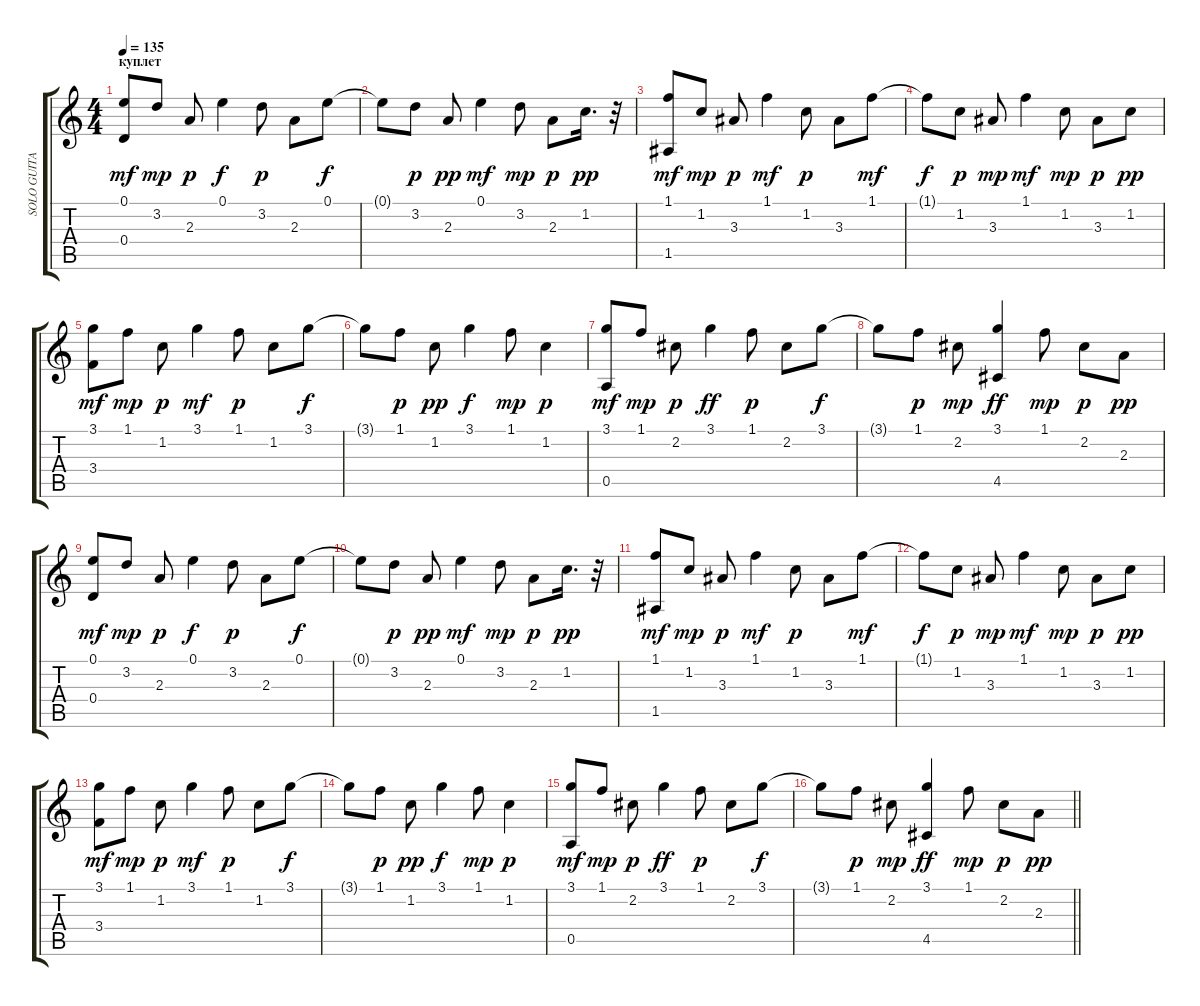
\track ("SOLO GUITAR" "SOLO GUITA") {instrument acousticguitarsteel}
\staff {score tabs}
\tuning (E4 B3 G3 D3 A2 E2) {hide}
\ts (4 4)
\section ("" "куплет")
\tempo 135
\clef g2
\ks c
(0.1 0.4).8{dy mf} 3.2.8{dy mp} 2.3.8{dy p} 0.1.4{dy f} 3.2.8{dy p} 2.3.8 0.1.8{dy f} |
0.1{t}.8 3.2.8{dy p} 2.3.8{dy pp} 0.1.4{dy mf} 3.2.8{dy mp} 2.3.8{dy p} 1.2.16{d dy pp} r.32 |
(1.1 1.5).8{dy mf} 1.2.8{dy mp} 3.3.8{dy p} 1.1.4{dy mf} 1.2.8{dy p} 3.3.8 1.1.8{dy mf} |
1.1{t}.8{dy f} 1.2.8{dy p} 3.3.8{dy mp} 1.1.4{dy mf} 1.2.8{dy mp} 3.3.8{dy p} 1.2.8{dy pp} |
(3.1 3.4).8{dy mf} 1.1.8{dy mp} 1.2.8{dy p} 3.1.4{dy mf} 1.1.8{dy p} 1.2.8 3.1.8{dy f} |
3.1{t}.8 1.1.8{dy p} 1.2.8{dy pp} 3.1.4{dy f} 1.1.8{dy mp} 1.2.4{dy p} |
(3.1 0.5).8{dy mf} 1.1.8{dy mp} 2.2.8{dy p} 3.1.4{dy ff} 1.1.8{dy p} 2.2.8 3.1.8{dy f} |
3.1{t}.8 1.1.8{dy p} 2.2.8{dy mp} (3.1 4.5).4{dy ff} 1.1.8{dy mp} 2.2.8{dy p} 2.3.8{dy pp} |
(0.1 0.4).8{dy mf} 3.2.8{dy mp} 2.3.8{dy p} 0.1.4{dy f} 3.2.8{dy p} 2.3.8 0.1.8{dy f} |
0.1{t}.8 3.2.8{dy p} 2.3.8{dy pp} 0.1.4{dy mf} 3.2.8{dy mp} 2.3.8{dy p} 1.2.16{d dy pp} r.32 |
(1.1 1.5).8{dy mf} 1.2.8{dy mp} 3.3.8{dy p} 1.1.4{dy mf} 1.2.8{dy p} 3.3.8 1.1.8{dy mf} |
1.1{t}.8{dy f} 1.2.8{dy p} 3.3.8{dy mp} 1.1.4{dy mf} 1.2.8{dy mp} 3.3.8{dy p} 1.2.8{dy pp} |
(3.1 3.4).8{dy mf} 1.1.8{dy mp} 1.2.8{dy p} 3.1.4{dy mf} 1.1.8{dy p} 1.2.8 3.1.8{dy f} |
3.1{t}.8 1.1.8{dy p} 1.2.8{dy pp} 3.1.4{dy f} 1.1.8{dy mp} 1.2.4{dy p} |
(3.1 0.5).8{dy mf} 1.1.8{dy mp} 2.2.8{dy p} 3.1.4{dy ff} 1.1.8{dy p} 2.2.8 3.1.8{dy f} |
\barLineRight lightlight
3.1{t}.8 1.1.8{dy p} 2.2.8{dy mp} (3.1 4.5).4{dy ff} 1.1.8{dy mp} 2.2.8{dy p} 2.3.8{dy pp}
